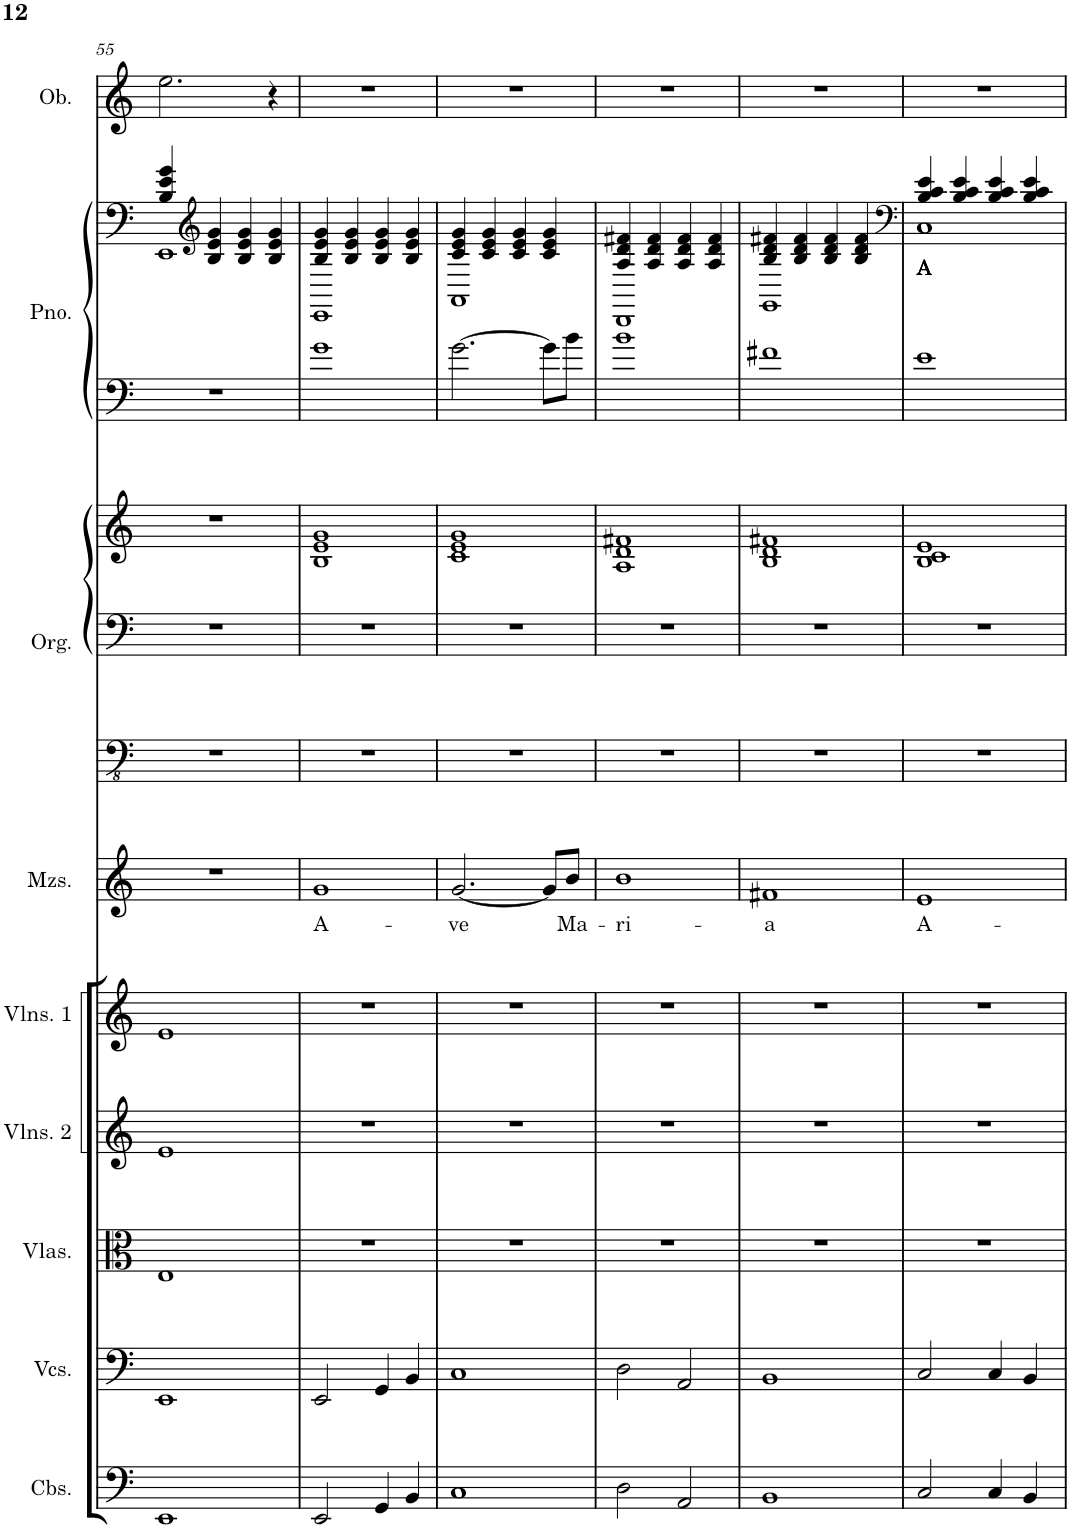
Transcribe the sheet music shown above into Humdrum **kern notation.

**kern	**kern	**kern	**kern	**kern	**kern	**text	**kern	**kern	**kern	**kern	**kern	**text	**kern
*part9	*part8	*part7	*part6	*part5	*part4	*part4	*part3	*part3	*part3	*part2	*part2	*part2	*part1
*staff12	*staff11	*staff10	*staff9	*staff8	*staff7	*staff7	*staff6	*staff5	*staff4	*staff3	*staff2	*staff2	*staff1
*I"Contrabasses	*I"Violoncellos	*I"Violas	*I"Violins 2	*I"Violins 1	*I"Mezzo-soprano	*	*I"Pipe Organ	*	*	*I"Piano	*	*	*I"Oboe
*I'Cbs.	*I'Vcs.	*I'Vlas.	*I'Vlns. 2	*I'Vlns. 1	*I'Mzs.	*	*I'Org.	*	*	*I'Pno.	*	*	*I'Ob.
!!LO:PB:g=z
*clefF4	*clefF4	*clefC3	*clefG2	*clefG2	*clefG2	*	*clefFv4	*clefF4	*clefG2	*clefF4	*clefF4	*	*clefG2
*Trd7c12	*	*	*	*	*	*	*	*	*	*	*	*	*
*k[]	*k[]	*k[]	*k[]	*k[]	*k[]	*	*k[]	*k[]	*k[]	*k[]	*k[]	*	*k[]
*M4/4	*M4/4	*M4/4	*M4/4	*M4/4	*M4/4	*	*M4/4	*M4/4	*M4/4	*M4/4	*M4/4	*	*M4/4
=55	=55	=55	=55	=55	=55	=55	=55	=55	=55	=55	=55	=55	=55
*	*	*	*	*	*	*	*	*	*	*	*^	*	*
1EE	1EE	1E	1e	1e	1r	.	1r	1r	1r	1r	4B/ 4e/ 4g/	1EE	.	2.ee\
*	*	*	*	*	*	*	*	*	*	*	*clefG2	*	*	*
.	.	.	.	.	.	.	.	.	.	.	4B/ 4e/ 4g/	.	.	.
.	.	.	.	.	.	.	.	.	.	.	4B/ 4e/ 4g/	.	.	.
.	.	.	.	.	.	.	.	.	.	.	4B/ 4e/ 4g/	.	.	4r
=56	=56	=56	=56	=56	=56	=56	=56	=56	=56	=56	=56	=56	=56	=56
!	!	!	!	!	!	!LO:LY:b	!	!	!	!	!	!	!	!
2EE/	2EE/	1r	1r	1r	1g	A-	1r	1r	1B 1e 1g	1g	4B/ 4e/ 4g/	1EE	.	1r
.	.	.	.	.	.	.	.	.	.	.	4B/ 4e/ 4g/	.	.	.
4GG/	4GG/	.	.	.	.	.	.	.	.	.	4B/ 4e/ 4g/	.	.	.
4BB/	4BB/	.	.	.	.	.	.	.	.	.	4B/ 4e/ 4g/	.	.	.
=57	=57	=57	=57	=57	=57	=57	=57	=57	=57	=57	=57	=57	=57	=57
!	!	!	!	!	!	!LO:LY:b	!	!	!	!	!	!	!	!
1C	1C	1r	1r	1r	[2.g/	-ve	1r	1r	1c 1e 1g	[2.g\	4c/ 4e/ 4g/	1AA	.	1r
.	.	.	.	.	.	.	.	.	.	.	4c/ 4e/ 4g/	.	.	.
.	.	.	.	.	.	.	.	.	.	.	4c/ 4e/ 4g/	.	.	.
.	.	.	.	.	8g/L]	.	.	.	.	8g\L]	4c/ 4e/ 4g/	.	.	.
!	!	!	!	!	!	!LO:LY:b	!	!	!	!	!	!	!	!
.	.	.	.	.	8b/J	Ma-	.	.	.	8b\J	.	.	.	.
=58	=58	=58	=58	=58	=58	=58	=58	=58	=58	=58	=58	=58	=58	=58
!	!	!	!	!	!	!LO:LY:b	!	!	!	!	!	!	!	!
2D\	2D\	1r	1r	1r	1b	-ri-	1r	1r	1A 1d 1f#X	1b	4A/ 4d/ 4f#X/	1DD	.	1r
.	.	.	.	.	.	.	.	.	.	.	4A/ 4d/ 4f#/	.	.	.
2AA/	2AA/	.	.	.	.	.	.	.	.	.	4A/ 4d/ 4f#/	.	.	.
.	.	.	.	.	.	.	.	.	.	.	4A/ 4d/ 4f#/	.	.	.
=59	=59	=59	=59	=59	=59	=59	=59	=59	=59	=59	=59	=59	=59	=59
!	!	!	!	!	!	!LO:LY:b	!	!	!	!	!	!	!	!
1BB	1BB	1r	1r	1r	1f#X	-a	1r	1r	1B 1d 1f#X	1f#X	4B/ 4d/ 4f#X/	1GG	.	1r
.	.	.	.	.	.	.	.	.	.	.	4B/ 4d/ 4f#/	.	.	.
.	.	.	.	.	.	.	.	.	.	.	4B/ 4d/ 4f#/	.	.	.
.	.	.	.	.	.	.	.	.	.	.	4B/ 4d/ 4f#/	.	.	.
=60	=60	=60	=60	=60	=60	=60	=60	=60	=60	=60	=60	=60	=60	=60
*	*	*	*	*	*	*	*	*	*	*	*clefF4	*	*	*
!	!	!	!	!	!	!LO:LY:b	!	!	!	!	!	!	!LO:LY:b	!
2C/	2C/	1r	1r	1r	1e	A-	1r	1r	1B 1c 1e	1e	4B/ 4c/ 4e/	1C	A	1r
.	.	.	.	.	.	.	.	.	.	.	4B/ 4c/ 4e/	.	.	.
4C/	4C/	.	.	.	.	.	.	.	.	.	4B/ 4c/ 4e/	.	.	.
4BB/	4BB/	.	.	.	.	.	.	.	.	.	4B/ 4c/ 4e/	.	.	.
*	*	*	*	*	*	*	*	*	*	*	*v	*v	*	*
=	=	=	=	=	=	=	=	=	=	=	=	=	=
*-	*-	*-	*-	*-	*-	*-	*-	*-	*-	*-	*-	*-	*-
